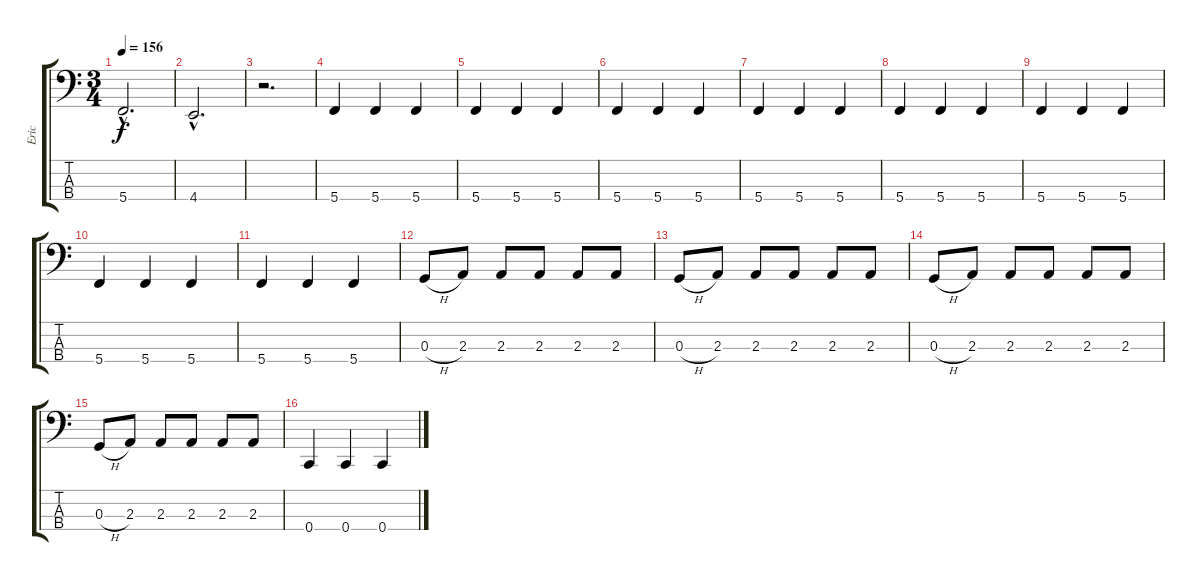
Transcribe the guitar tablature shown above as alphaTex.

\track ("Eric" "Eric") {instrument electricbasspick}
\staff {score tabs}
\tuning (F2 C2 G1 C1) {hide}
\ts (3 4)
\tempo 156
\clef f4
\ks c
5.4{hac}.2{d dy f} |
4.4{hac}.2{d} |
r.2{d} |
5.4.4 5.4.4 5.4.4 |
5.4.4 5.4.4 5.4.4 |
5.4.4 5.4.4 5.4.4 |
5.4.4 5.4.4 5.4.4 |
5.4.4 5.4.4 5.4.4 |
5.4.4 5.4.4 5.4.4 |
5.4.4 5.4.4 5.4.4 |
5.4.4 5.4.4 5.4.4 |
0.3{h}.8 2.3.8 2.3.8 2.3.8 2.3.8 2.3.8 |
0.3{h}.8 2.3.8 2.3.8 2.3.8 2.3.8 2.3.8 |
0.3{h}.8 2.3.8 2.3.8 2.3.8 2.3.8 2.3.8 |
0.3{h}.8 2.3.8 2.3.8 2.3.8 2.3.8 2.3.8 |
0.4.4 0.4.4 0.4.4
